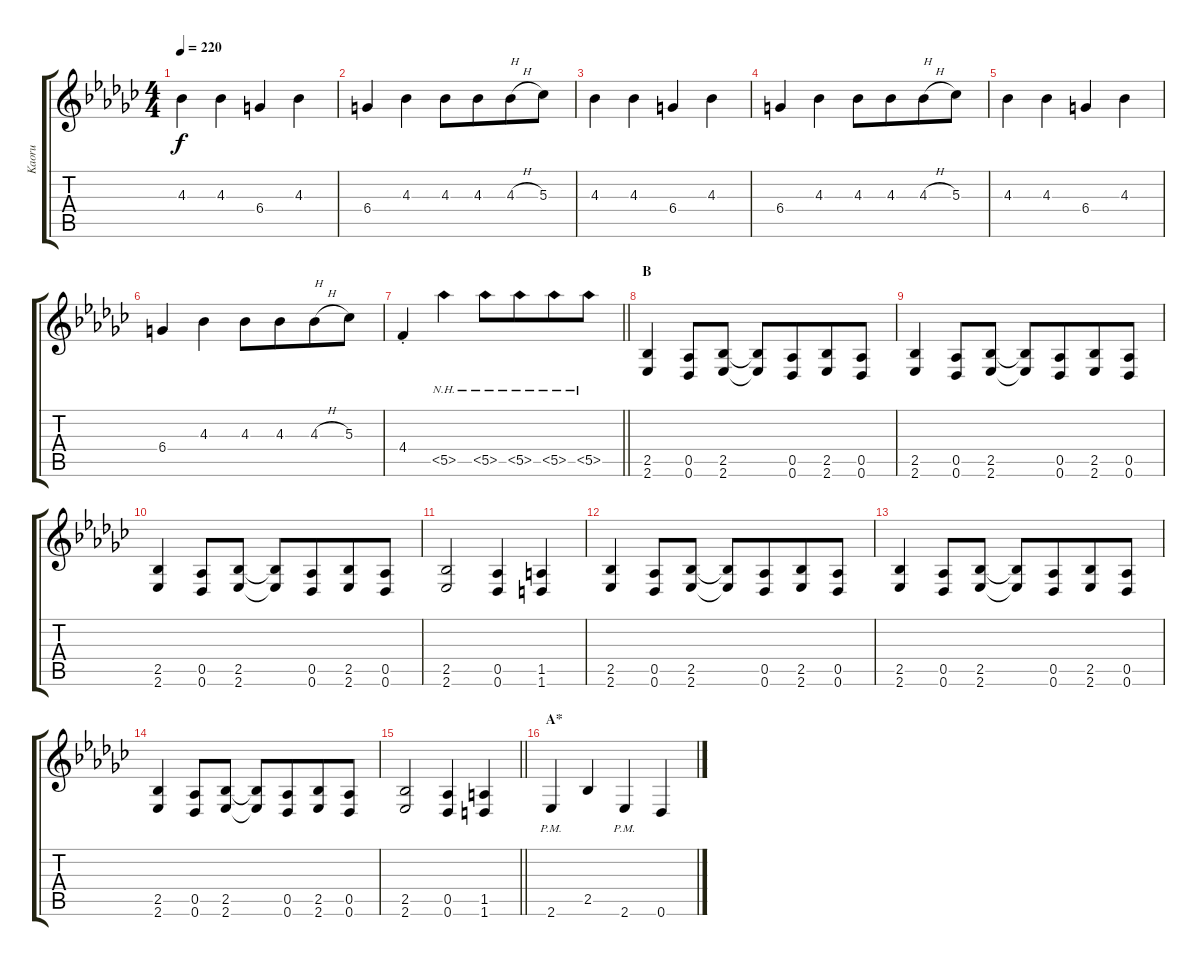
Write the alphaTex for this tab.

\track ("Kaoru" "Kaoru") {instrument overdrivenguitar}
\staff {score tabs}
\tuning (Eb4 Bb3 Gb3 Db3 Ab2 Db2) {hide}
\ts (4 4)
\tempo 220
\clef g2
\ks ebminor
4.3.4{dy f} 4.3.4 6.4.4 4.3.4 |
6.4.4 4.3.4 4.3.8 4.3.8{beam merge} 4.3{h}.8{txt "H"} 5.3.8 |
4.3.4 4.3.4 6.4.4 4.3.4 |
6.4.4 4.3.4 4.3.8 4.3.8{beam merge} 4.3{h}.8{txt "H"} 5.3.8 |
4.3.4 4.3.4 6.4.4 4.3.4 |
6.4.4 4.3.4 4.3.8 4.3.8{beam merge} 4.3{h}.8{txt "H"} 5.3.8 |
\barLineRight lightlight
4.4{st}.4 5.5{nh}.4 5.5{nh}.8 5.5{nh}.8{beam merge} 5.5{nh}.8 5.5{nh}.8 |
\section ("" "B")
(2.5 2.6).4 (0.5 0.6).8 (2.5 2.6).8 (2.5{t} 2.6{t}).8 (0.5 0.6).8{beam merge} (2.5 2.6).8 (0.5 0.6).8 |
(2.5 2.6).4 (0.5 0.6).8 (2.5 2.6).8 (2.5{t} 2.6{t}).8 (0.5 0.6).8{beam merge} (2.5 2.6).8 (0.5 0.6).8 |
(2.5 2.6).4 (0.5 0.6).8 (2.5 2.6).8 (2.5{t} 2.6{t}).8 (0.5 0.6).8{beam merge} (2.5 2.6).8 (0.5 0.6).8 |
(2.5 2.6).2 (0.5 0.6).4 (1.5 1.6).4 |
(2.5 2.6).4 (0.5 0.6).8 (2.5 2.6).8 (2.5{t} 2.6{t}).8 (0.5 0.6).8{beam merge} (2.5 2.6).8 (0.5 0.6).8 |
(2.5 2.6).4 (0.5 0.6).8 (2.5 2.6).8 (2.5{t} 2.6{t}).8 (0.5 0.6).8{beam merge} (2.5 2.6).8 (0.5 0.6).8 |
(2.5 2.6).4 (0.5 0.6).8 (2.5 2.6).8 (2.5{t} 2.6{t}).8 (0.5 0.6).8{beam merge} (2.5 2.6).8 (0.5 0.6).8 |
\barLineRight lightlight
(2.5 2.6).2 (0.5 0.6).4 (1.5 1.6).4 |
\section ("" "A*")
2.6{pm}.4 2.5.4 2.6{pm}.4 0.6.4
